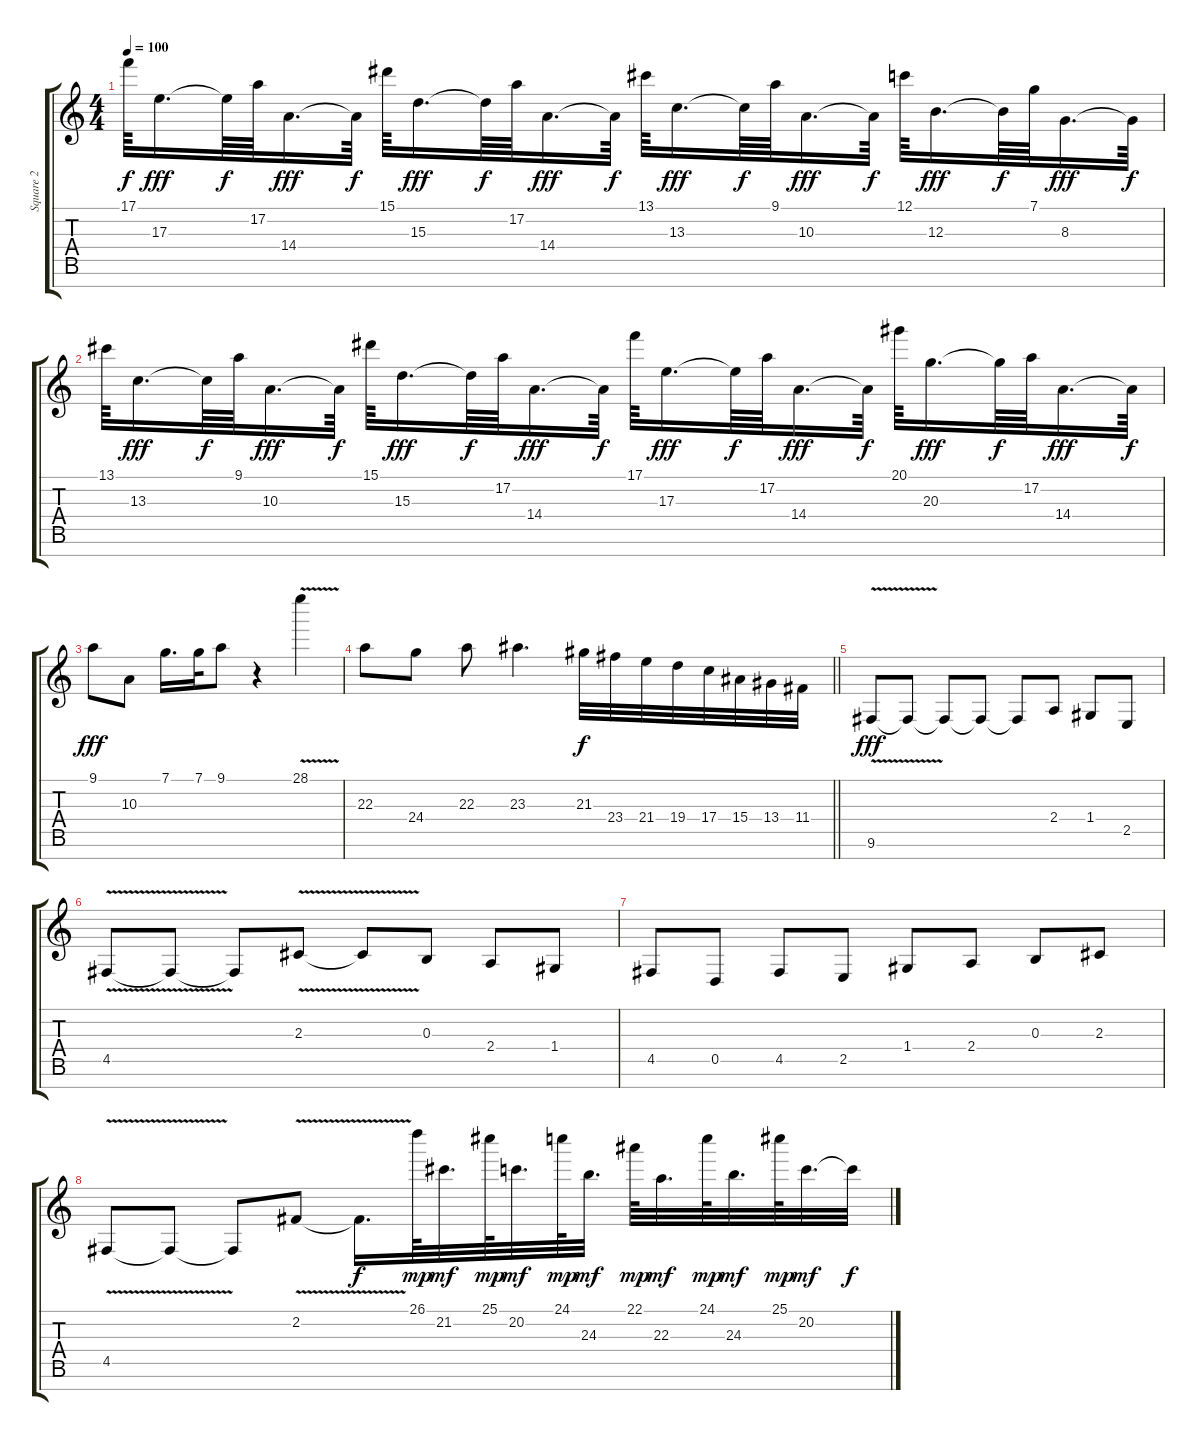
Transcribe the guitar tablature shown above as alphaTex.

\track ("Square 2" "Square 2") {instrument lead1square}
\staff {score tabs}
\tuning (C5 E4 B3 G3 D3 A2 E2) {hide}
\ts (4 4)
\tempo 100
\clef g2
\ks c
17.1.64{dy f} 17.3.16{d dy fff} 17.3{t}.64{dy f} 17.2.64 14.4.16{d dy fff} 14.4{t}.64{dy f} 15.1.64 15.3.16{d dy fff} 15.3{t}.64{dy f} 17.2.64 14.4.16{d dy fff} 14.4{t}.64{dy f} 13.1.64 13.3.16{d dy fff} 13.3{t}.64{dy f} 9.1.64 10.3.16{d dy fff} 10.3{t}.64{dy f} 12.1.64 12.3.16{d dy fff} 12.3{t}.64{dy f} 7.1.64 8.3.16{d dy fff} 8.3{t}.64{dy f} |
13.1.64 13.3.16{d dy fff} 13.3{t}.64{dy f} 9.1.64 10.3.16{d dy fff} 10.3{t}.64{dy f} 15.1.64 15.3.16{d dy fff} 15.3{t}.64{dy f} 17.2.64 14.4.16{d dy fff} 14.4{t}.64{dy f} 17.1.64 17.3.16{d dy fff} 17.3{t}.64{dy f} 17.2.64 14.4.16{d dy fff} 14.4{t}.64{dy f} 20.1.64 20.3.16{d dy fff} 20.3{t}.64{dy f} 17.2.64 14.4.16{d dy fff} 14.4{t}.64{dy f} |
9.1.8{dy fff} 10.3.8 7.1.16{d} 7.1.32 9.1.8 r.4 28.1{v}.4 |
\barLineRight lightlight
22.3.8 24.4.8 22.3.8 23.3.4{d} 21.3.32{dy f} 23.4.32 21.4.32 19.4.32 17.4.32 15.4.32 13.4.32 11.4.32 |
9.6{v}.8{dy fff} 9.6{t}.8 9.6{t}.8 9.6{t}.8 9.6{t}.8 2.4.8 1.4.8 2.5.8 |
4.5{v}.8 4.5{t}.8 4.5{t}.8 2.3{v}.8 2.3{t}.8 0.3.8 2.4.8 1.4.8 |
4.5.8 0.5.8 4.5.8 2.5.8 1.4.8 2.4.8 0.3.8 2.3.8 |
4.5{v}.8 4.5{t}.8 4.5{t}.8 2.2{v}.8 2.2{t}.16{d dy f} 26.1.64{dy mp} 21.2.32{d dy mf} 25.1.64{dy mp} 20.2.32{d dy mf} 24.1.64{dy mp} 24.3.32{d dy mf} 22.1.64{dy mp} 22.3.32{d dy mf} 24.1.64{dy mp} 24.3.32{d dy mf} 25.1.64{dy mp} 20.2.32{d dy mf} 20.2{t}.32{dy f}
